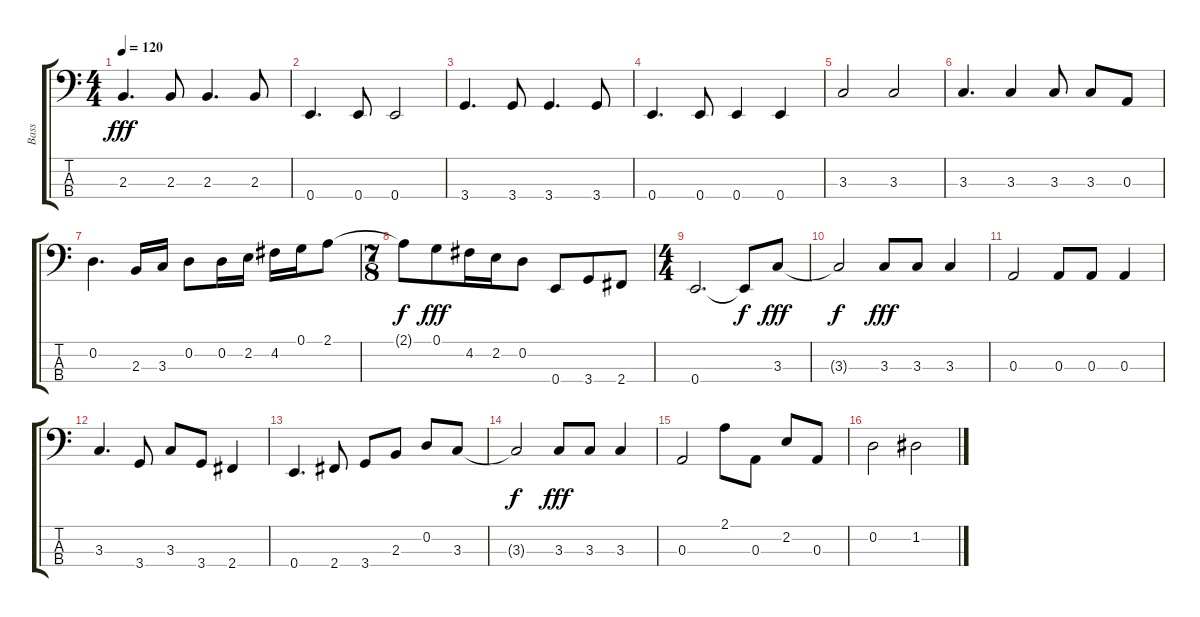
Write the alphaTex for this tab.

\track ("Bass" "Bass") {instrument electricbassfinger}
\staff {score tabs}
\tuning (G2 D2 A1 E1) {hide}
\ts (4 4)
\tempo 120
\clef f4
\ks c
2.3.4{d dy fff} 2.3.8 2.3.4{d} 2.3.8 |
0.4.4{d} 0.4.8 0.4.2 |
3.4.4{d} 3.4.8 3.4.4{d} 3.4.8 |
0.4.4{d} 0.4.8 0.4.4 0.4.4 |
3.3.2 3.3.2 |
3.3.4{d} 3.3.4 3.3.8 3.3.8 0.3.8 |
0.2.4{d} 2.3.16{volume 10} 3.3.16 0.2.8 0.2.16 2.2.16 4.2.16 0.1.16 2.1.8 |
\ts (7 8)
2.1{t}.8{dy f} 0.1.8{dy fff} 4.2.16 2.2.16 0.2.8 0.4.8 3.4.8 2.4.8 |
\ts (4 4)
0.4.2{d} 0.4{t}.8{dy f} 3.3.8{dy fff} |
3.3{t}.2{dy f} 3.3.8{dy fff} 3.3.8 3.3.4 |
0.3.2 0.3.8 0.3.8 0.3.4 |
3.3.4{d} 3.4.8 3.3.8 3.4.8 2.4.4 |
0.4.4{d} 2.4.8 3.4.8 2.3.8 0.2.8 3.3.8 |
3.3{t}.2{dy f} 3.3.8{dy fff} 3.3.8 3.3.4 |
0.3.2 2.1.8 0.3.8 2.2.8 0.3.8 |
0.2.2 1.2.2
